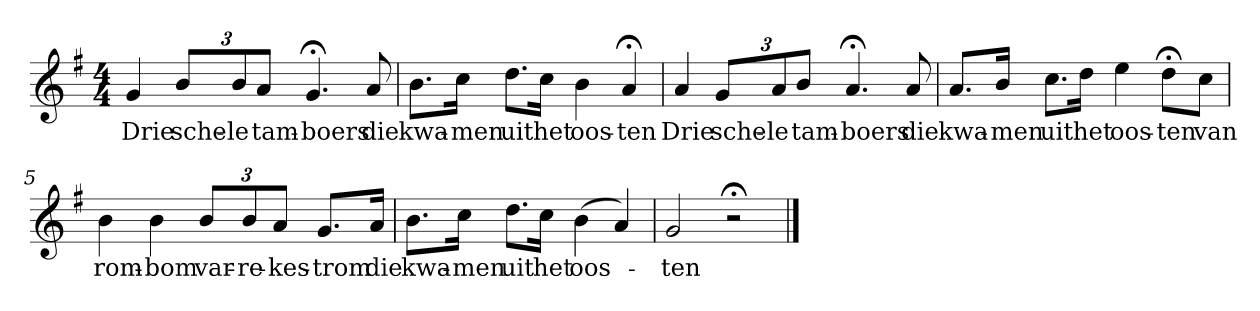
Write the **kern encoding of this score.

**kern	**text
*part1	*part1
*staff1	*staff1
*k[f#]	*
*G:	*
*M4/4	*
*MM120	*
=1	=1
4g	Drie
12bL	sche-
12b	-le
12aJ	tam-
4.g;<	-boers
8a	die
=2	=2
8.bL	kwa-
16ccJk	-men
8.ddL	uit
16ccJk	het
4b	oos-
4a;<	-ten
=3	=3
4a	Drie
12gL	sche-
12a	-le
12bJ	tam-
4.a;<	-boers
8a	die
=4	=4
8.aL	kwa-
16bJk	-men
8.ccL	uit
16ddJk	het
4ee	oos-
8dd;<L	-ten
8ccJ	van
=5	=5
4b	rom-
4b	-bom
12bL	var-
12b	-re-
12aJ	-kes-
8.gL	-trom
16aJk	die
=6	=6
8.bL	kwa-
16ccJk	-men
8.ddL	uit
16ccJk	het
(4b	oos-
4a)	.
=7	=7
2g	-ten
2r;<	.
==	==
*-	*-
